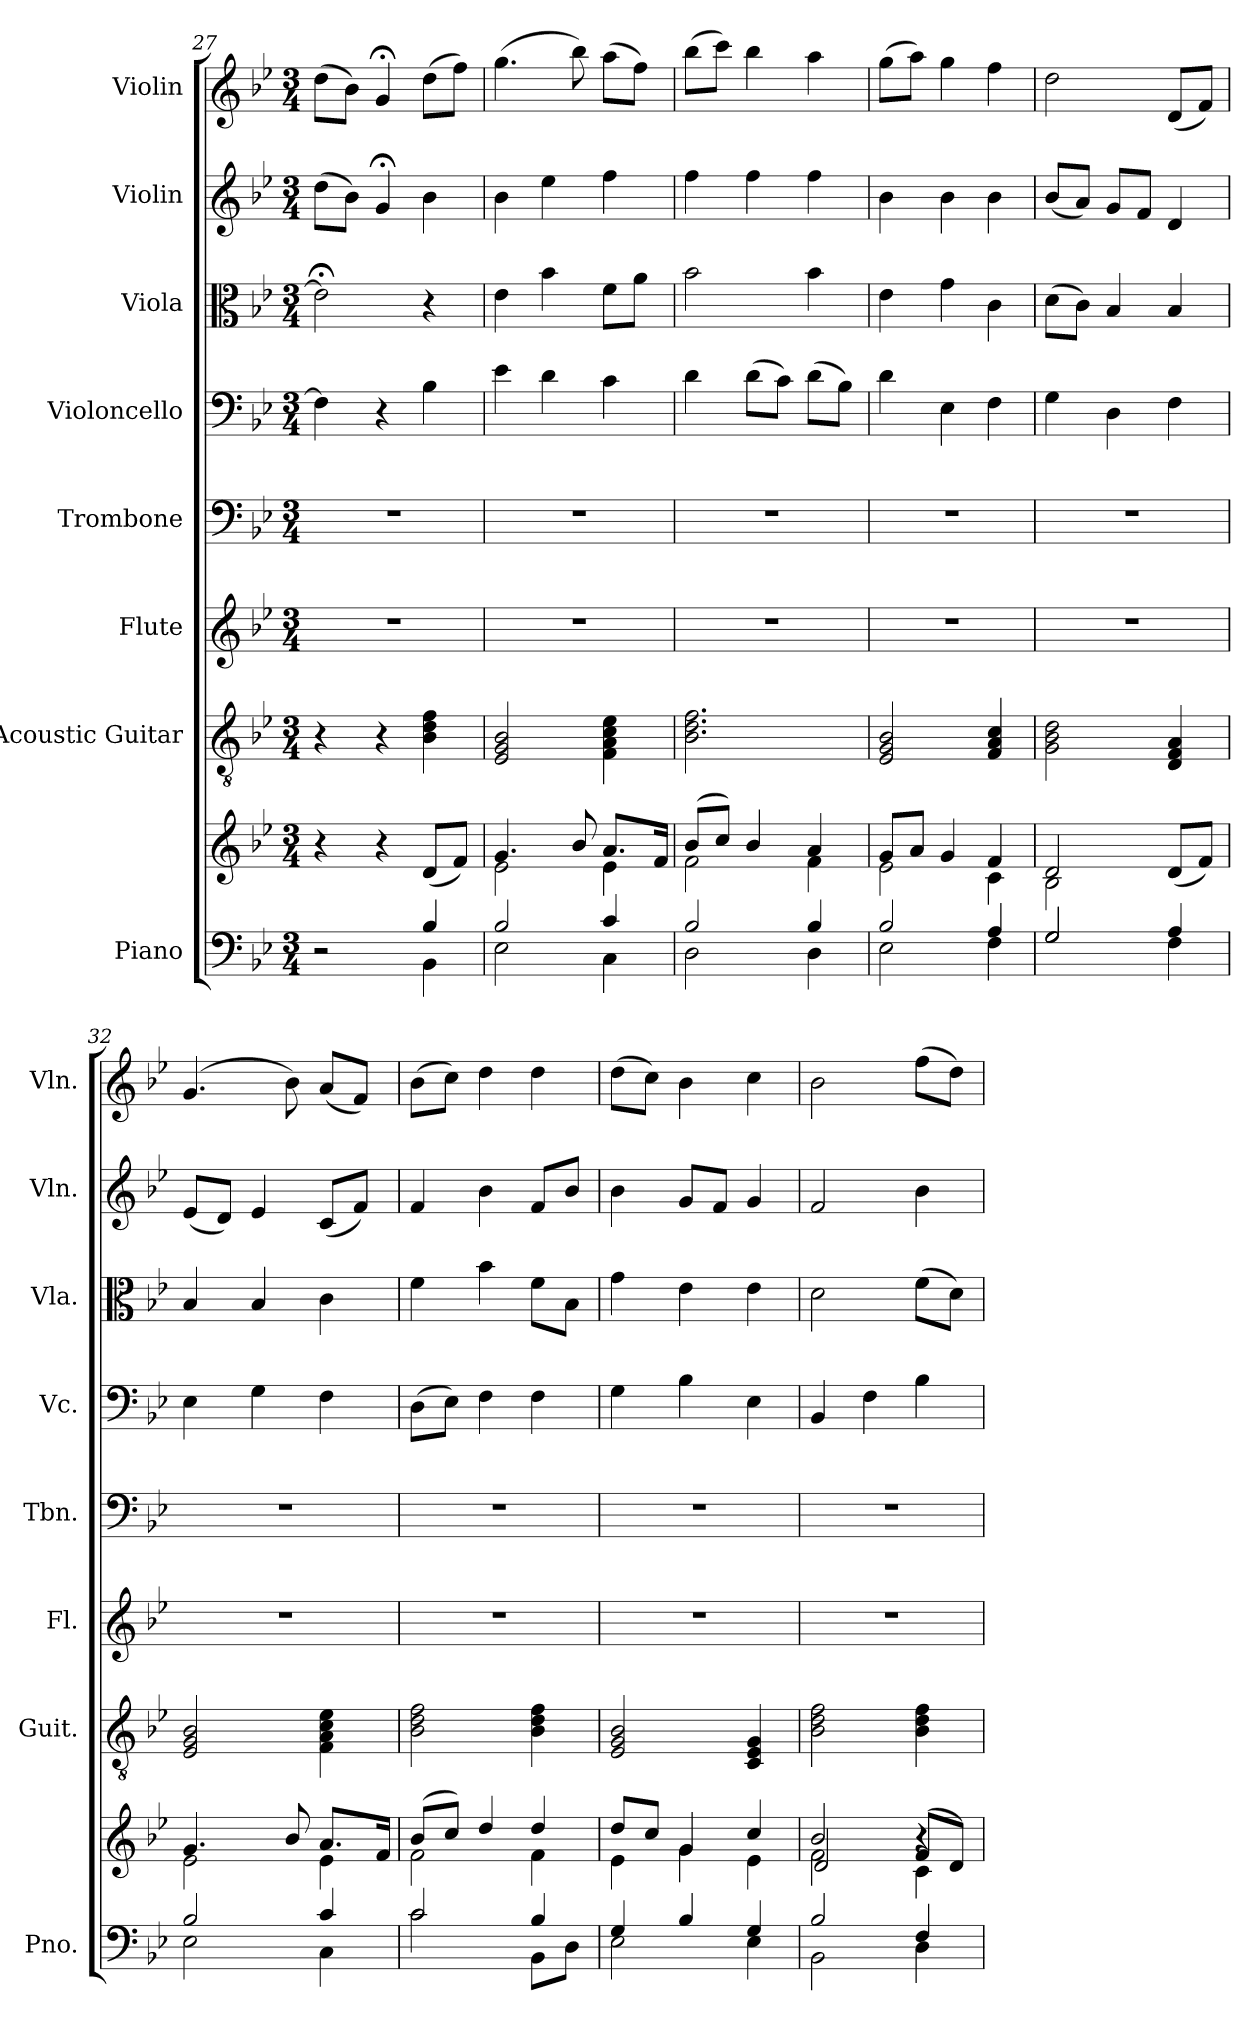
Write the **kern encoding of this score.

**kern	**kern	**kern	**kern	**kern	**kern	**kern	**kern	**kern
*part8	*part8	*part7	*part6	*part5	*part4	*part3	*part2	*part1
*staff9	*staff8	*staff7	*staff6	*staff5	*staff4	*staff3	*staff2	*staff1
*I"Piano	*	*I"Acoustic Guitar	*I"Flute	*I"Trombone	*I"Violoncello	*I"Viola	*I"Violin	*I"Violin
*I'Pno.	*	*I'Guit.	*I'Fl.	*I'Tbn.	*I'Vc.	*I'Vla.	*I'Vln.	*I'Vln.
*clefF4	*clefG2	*clefGv2	*clefG2	*clefF4	*clefF4	*clefC3	*clefG2	*clefG2
*k[b-e-]	*k[b-e-]	*k[b-e-]	*k[b-e-]	*k[b-e-]	*k[b-e-]	*k[b-e-]	*k[b-e-]	*k[b-e-]
*M3/4	*M3/4	*M3/4	*M3/4	*M3/4	*M3/4	*M3/4	*M3/4	*M3/4
=27	=27	=27	=27	=27	=27	=27	=27	=27
*^	*	*	*	*	*	*	*	*
2r	2ryy	4r	4r	2.r	2.r	4F\]	2e-;<\]	(8dd\L	(8dd\L
.	.	.	.	.	.	.	.	8b-\J)	8b-\J)
.	.	4r	4r	.	.	4r	.	4g;</	4g;</
4B-/	4BB-\	(8d/L	4B-\ 4d\ 4f\	.	.	4B-\	4r	4b-\	(8dd\L
.	.	8f/J)	.	.	.	.	.	.	8ff\J)
=28	=28	=28	=28	=28	=28	=28	=28	=28	=28
*	*	*^	*	*	*	*	*	*	*
2B-/	2E-\	4.g/	2e-\	2E-/ 2G/ 2B-/	2.r	2.r	4e-\	4e-\	4b-\	(4.gg\
.	.	.	.	.	.	.	4d\	4b-\	4ee-\	.
.	.	8b-/	.	.	.	.	.	.	.	8bb-\)
4c/	4C\	8.a/L	4e-\	4F\ 4A\ 4c\ 4e-\	.	.	4c\	8f\L	4ff\	(8aa\L
.	.	.	.	.	.	.	.	8a\J	.	8ff\J)
.	.	16f/Jk	.	.	.	.	.	.	.	.
=29	=29	=29	=29	=29	=29	=29	=29	=29	=29	=29
2B-/	2D\	(8b-/L	2f\	2.B-\ 2.d\ 2.f\	2.r	2.r	4d\	2b-\	4ff\	(8bb-\L
.	.	8cc/J)	.	.	.	.	.	.	.	8ccc\J)
.	.	4b-/	.	.	.	.	(8d\L	.	4ff\	4bb-\
.	.	.	.	.	.	.	8c\J)	.	.	.
4B-/	4D\	4a/	4f\	.	.	.	(8d\L	4b-\	4ff\	4aa\
.	.	.	.	.	.	.	8B-\J)	.	.	.
=30	=30	=30	=30	=30	=30	=30	=30	=30	=30	=30
2B-/	2E-\	8g/L	2e-\	2E-/ 2G/ 2B-/	2.r	2.r	4d\	4e-\	4b-\	(8gg\L
.	.	8a/J	.	.	.	.	.	.	.	8aa\J)
.	.	4g/	.	.	.	.	4E-\	4g\	4b-\	4gg\
4A/	4F\	4f/	4c\	4F/ 4A/ 4c/	.	.	4F\	4c\	4b-\	4ff\
=31	=31	=31	=31	=31	=31	=31	=31	=31	=31	=31
2G/	2G/	2d/	2B-\	2G\ 2B-\ 2d\	2.r	2.r	4G\	(8d\L	(8b-/L	2dd\
.	.	.	.	.	.	.	.	8c\J)	8a/J)	.
.	.	.	.	.	.	.	4D\	4B-/	8g/L	.
.	.	.	.	.	.	.	.	.	8f/J	.
4A/	4F\	(8d/L	4ryy	4D/ 4F/ 4A/	.	.	4F\	4B-/	4d/	(8d/L
.	.	8f/J)	.	.	.	.	.	.	.	8f/J)
!!LO:PB:g=z
=32	=32	=32	=32	=32	=32	=32	=32	=32	=32	=32
2B-/	2E-\	4.g/	2e-\	2E-/ 2G/ 2B-/	2.r	2.r	4E-\	4B-/	(8e-/L	(4.g/
.	.	.	.	.	.	.	.	.	8d/J)	.
.	.	.	.	.	.	.	4G\	4B-/	4e-/	.
.	.	8b-/	.	.	.	.	.	.	.	8b-\)
4c/	4C\	8.a/L	4e-\	4F\ 4A\ 4c\ 4e-\	.	.	4F\	4c\	(8c/L	(8a/L
.	.	.	.	.	.	.	.	.	8f/J)	8f/J)
.	.	16f/Jk	.	.	.	.	.	.	.	.
=33	=33	=33	=33	=33	=33	=33	=33	=33	=33	=33
2c/	2c\	(8b-/L	2f\	2B-\ 2d\ 2f\	2.r	2.r	(8D\L	4f\	4f/	(8b-\L
.	.	8cc/J)	.	.	.	.	8E-\J)	.	.	8cc\J)
.	.	4dd/	.	.	.	.	4F\	4b-\	4b-\	4dd\
4B-/	8BB-\L	4dd/	4f\	4B-\ 4d\ 4f\	.	.	4F\	8f\L	8f/L	4dd\
.	8D\J	.	.	.	.	.	.	8B-\J	8b-/J	.
=34	=34	=34	=34	=34	=34	=34	=34	=34	=34	=34
4G/	2E-\	8dd/L	4e-\	2E-/ 2G/ 2B-/	2.r	2.r	4G\	4g\	4b-\	(8dd\L
.	.	8cc/J	.	.	.	.	.	.	.	8cc\J)
4B-/	.	4g/	4g\	.	.	.	4B-\	4e-\	8g/L	4b-\
.	.	.	.	.	.	.	.	.	8f/J	.
4G/	4E-\	4cc/	4e-\	4C/ 4E-/ 4G/	.	.	4E-\	4e-\	4g/	4cc\
=35	=35	=35	=35	=35	=35	=35	=35	=35	=35	=35
*	*	*	*^	*	*	*	*	*	*	*
2B-/	2BB-\	2b-/	2f\	2d/	2B-\ 2d\ 2f\	2.r	2.r	4BB-/	2d\	2f/	2b-\
.	.	.	.	.	.	.	.	4F\	.	.	.
4F/	4D\	(8f/L	4c\	4r	4B-\ 4d\ 4f\	.	.	4B-\	(8f\L	4b-\	(8ff\L
.	.	8d/J)	.	.	.	.	.	.	8d\J)	.	8dd\J)
*v	*v	*	*	*	*	*	*	*	*	*	*
*	*v	*v	*v	*	*	*	*	*	*	*
=	=	=	=	=	=	=	=	=
*-	*-	*-	*-	*-	*-	*-	*-	*-
